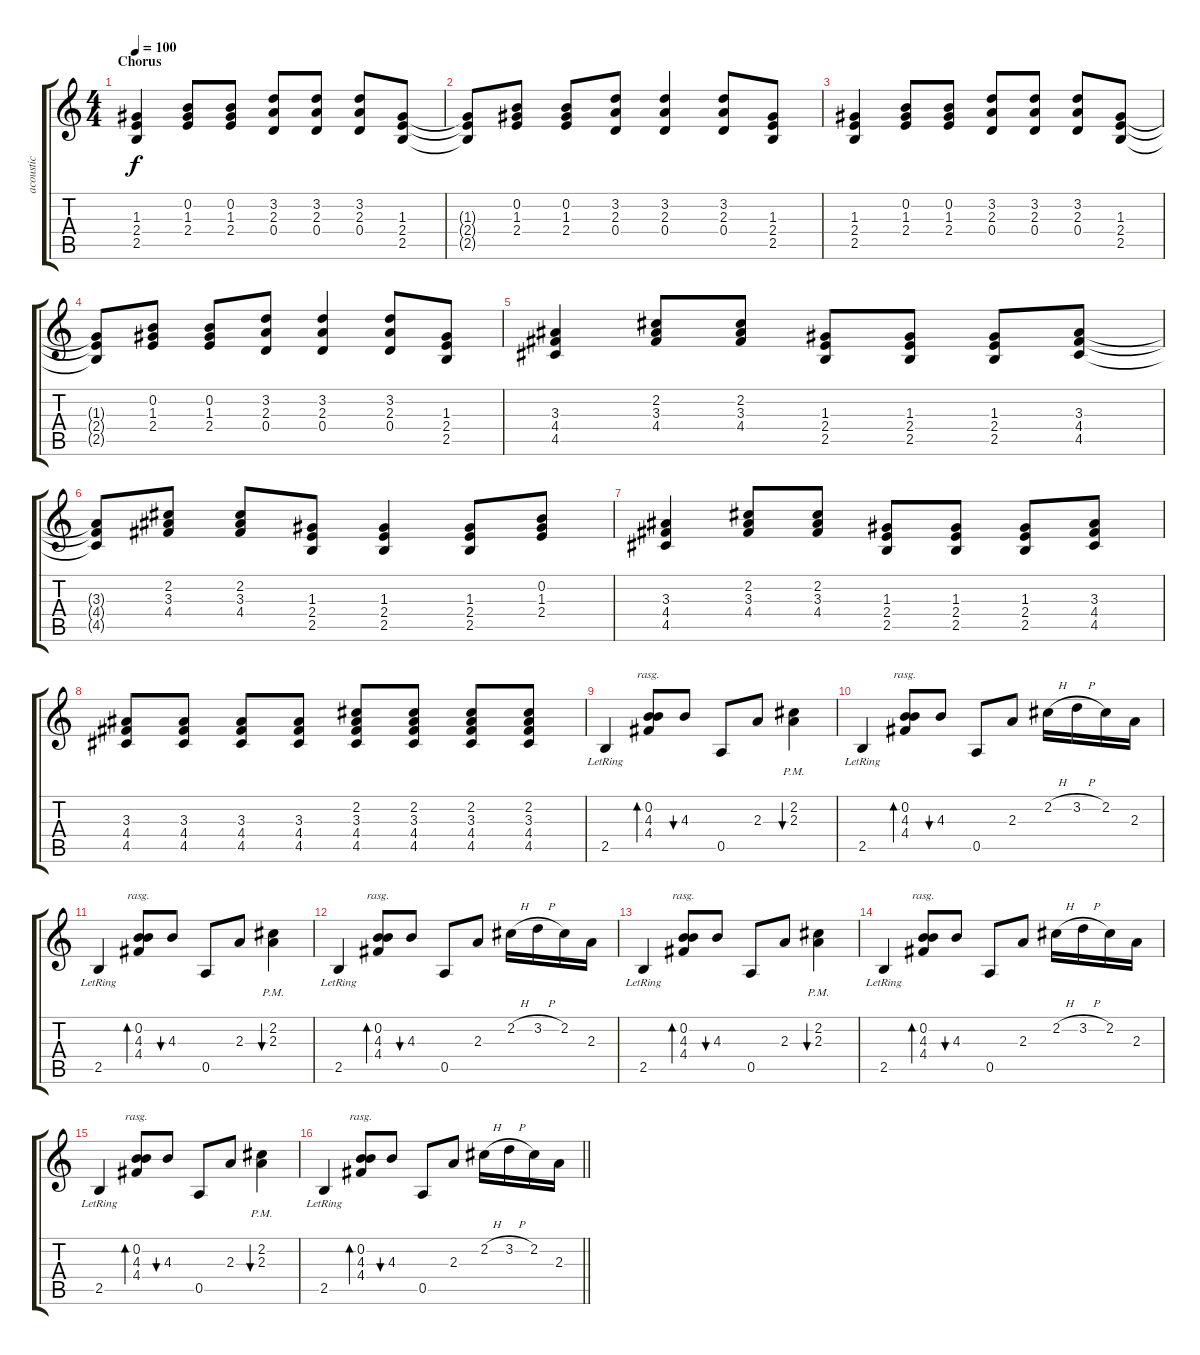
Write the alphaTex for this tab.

\track ("acoustic" "acoustic") {instrument acousticguitarsteel}
\staff {score tabs}
\tuning (E4 B3 G3 D3 A2 E2) {hide}
\ts (4 4)
\section ("" "Chorus")
\tempo 100
\clef g2
\ks c
(1.3 2.4 2.5).4{dy f} (0.2 1.3 2.4).8 (0.2 1.3 2.4).8 (3.2 2.3 0.4).8 (3.2 2.3 0.4).8 (3.2 2.3 0.4).8 (1.3 2.4 2.5).8 |
(1.3{t} 2.4{t} 2.5{t}).8 (0.2 1.3 2.4).8 (0.2 1.3 2.4).8 (3.2 2.3 0.4).8 (3.2 2.3 0.4).4 (3.2 2.3 0.4).8 (1.3 2.4 2.5).8 |
(1.3 2.4 2.5).4 (0.2 1.3 2.4).8 (0.2 1.3 2.4).8 (3.2 2.3 0.4).8 (3.2 2.3 0.4).8 (3.2 2.3 0.4).8 (1.3 2.4 2.5).8 |
(1.3{t} 2.4{t} 2.5{t}).8 (0.2 1.3 2.4).8 (0.2 1.3 2.4).8 (3.2 2.3 0.4).8 (3.2 2.3 0.4).4 (3.2 2.3 0.4).8 (1.3 2.4 2.5).8 |
(3.3 4.4 4.5).4 (2.2 3.3 4.4).8 (2.2 3.3 4.4).8 (1.3 2.4 2.5).8 (1.3 2.4 2.5).8 (1.3 2.4 2.5).8 (3.3 4.4 4.5).8 |
(3.3{t} 4.4{t} 4.5{t}).8 (2.2 3.3 4.4).8 (2.2 3.3 4.4).8 (1.3 2.4 2.5).8 (1.3 2.4 2.5).4 (1.3 2.4 2.5).8 (0.2 1.3 2.4).8 |
(3.3 4.4 4.5).4 (2.2 3.3 4.4).8 (2.2 3.3 4.4).8 (1.3 2.4 2.5).8 (1.3 2.4 2.5).8 (1.3 2.4 2.5).8 (3.3 4.4 4.5).8 |
(3.3 4.4 4.5).8 (3.3 4.4 4.5).8 (3.3 4.4 4.5).8 (3.3 4.4 4.5).8 (2.2 3.3 4.4 4.5).8 (2.2 3.3 4.4 4.5).8 (2.2 3.3 4.4 4.5).8 (2.2 3.3 4.4 4.5).8 |
2.5{lr}.4 (0.2 4.3 4.4).8{bd 480 rasg ii} 4.3.8{bu 240} 0.5.8 2.3.8 (2.2{pm} 2.3{pm}).4{bu 30} |
2.5{lr}.4 (0.2 4.3 4.4).8{bd 480 rasg ii} 4.3.8{bu 30} 0.5.8 2.3.8 2.2{h}.16 3.2{h}.16 2.2.16 2.3.16 |
2.5{lr}.4 (0.2 4.3 4.4).8{bd 480 rasg ii} 4.3.8{bu 240} 0.5.8 2.3.8 (2.2{pm} 2.3{pm}).4{bu 30} |
2.5{lr}.4 (0.2 4.3 4.4).8{bd 480 rasg ii} 4.3.8{bu 120} 0.5.8 2.3.8 2.2{h}.16 3.2{h}.16 2.2.16 2.3.16 |
2.5{lr}.4 (0.2 4.3 4.4).8{bd 480 rasg ii} 4.3.8{bu 240} 0.5.8 2.3.8 (2.2{pm} 2.3{pm}).4{bu 30} |
2.5{lr}.4 (0.2 4.3 4.4).8{bd 480 rasg ii} 4.3.8{bu 30} 0.5.8 2.3.8 2.2{h}.16 3.2{h}.16 2.2.16 2.3.16 |
2.5{lr}.4 (0.2 4.3 4.4).8{bd 480 rasg ii} 4.3.8{bu 240} 0.5.8 2.3.8 (2.2{pm} 2.3{pm}).4{bu 30} |
\barLineRight lightlight
2.5{lr}.4 (0.2 4.3 4.4).8{bd 480 rasg ii} 4.3.8{bu 120} 0.5.8 2.3.8 2.2{h}.16 3.2{h}.16 2.2.16 2.3.16
